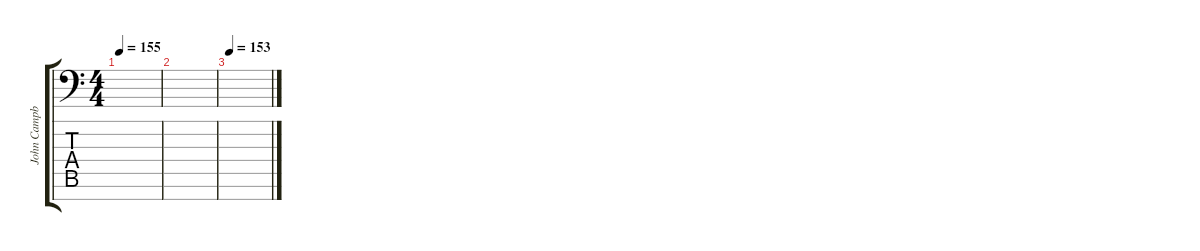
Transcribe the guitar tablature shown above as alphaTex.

\track ("John Campbell - Bass" "John Campb") {instrument overdrivenguitar}
\staff {score tabs}
\tuning (G2 D2 A1 D1 C-1 C-1 C-1) {hide}
\ts (4 4)
\tempo 155
\clef f4
\ks c
|
|
\tempo 153
